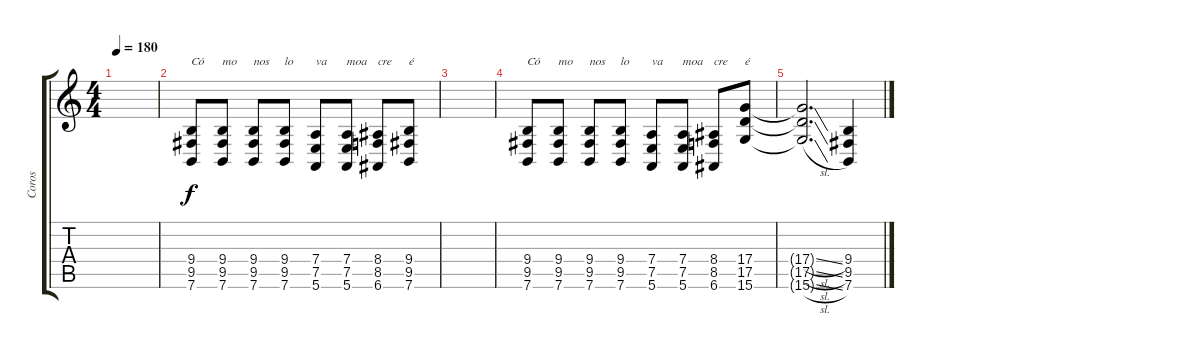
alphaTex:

\track ("Coros" "Coros") {instrument lead1square}
\staff {score tabs}
\tuning (E4 B3 G3 D3 A2 E2) {hide}
\ts (4 4)
\tempo 180
\clef g2
\ks c
|
(9.4 9.5 7.6).8{txt "Có"} (9.4 9.5 7.6).8{txt "mo"} (9.4 9.5 7.6).8{txt "nos"} (9.4 9.5 7.6).8{txt "lo"} (7.4 7.5 5.6).8{txt "va"} (7.4 7.5 5.6).8{txt "moa"} (8.4 8.5 6.6).8{txt "cre"} (9.4 9.5 7.6).8{txt "é"} |
|
(9.4 9.5 7.6).8{txt "Có"} (9.4 9.5 7.6).8{txt "mo"} (9.4 9.5 7.6).8{txt "nos"} (9.4 9.5 7.6).8{txt "lo"} (7.4 7.5 5.6).8{txt "va"} (7.4 7.5 5.6).8{txt "moa"} (8.4 8.5 6.6).8{txt "cre"} (17.4 17.5 15.6).8{txt "é"} |
(17.4{sl t} 17.5{sl t} 15.6{sl t}).2{d} (9.4 9.5 7.6).4
